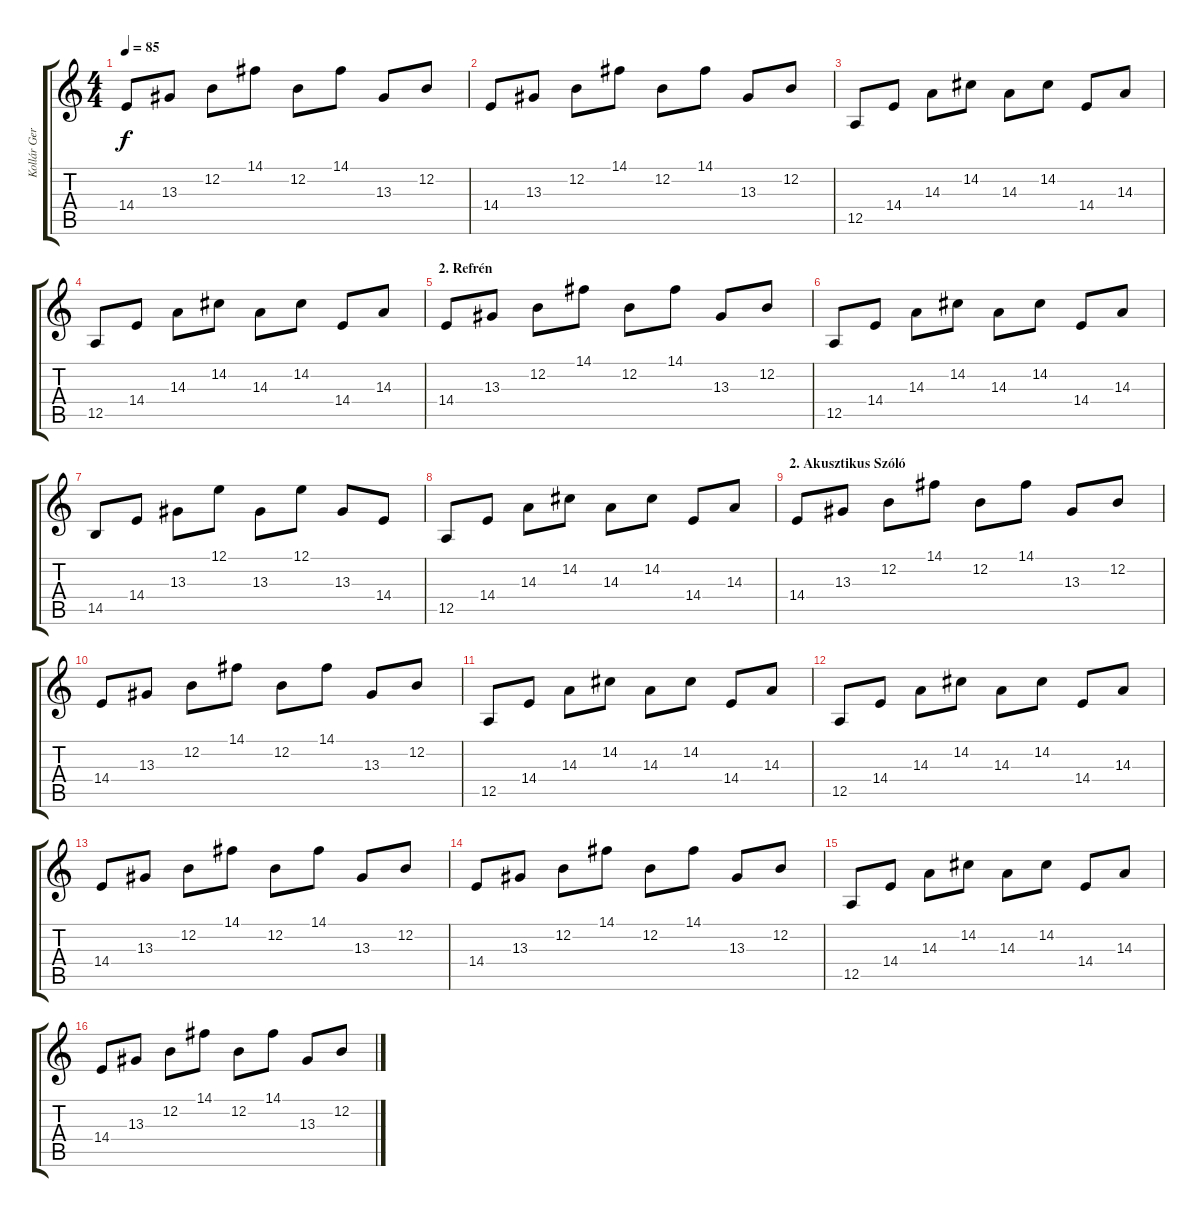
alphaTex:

\track ("Kollár Gergõ - Zongora" "Kollár Ger") {instrument acousticgrandpiano}
\staff {score tabs}
\tuning (E4 B3 G3 D3 A2 E2) {hide}
\ts (4 4)
\tempo 85
\clef g2
\ks c
14.4.8{dy f} 13.3.8 12.2.8 14.1.8 12.2.8 14.1.8 13.3.8 12.2.8 |
14.4.8 13.3.8 12.2.8 14.1.8 12.2.8 14.1.8 13.3.8 12.2.8 |
12.5.8 14.4.8 14.3.8 14.2.8 14.3.8 14.2.8 14.4.8 14.3.8 |
12.5.8 14.4.8 14.3.8 14.2.8 14.3.8 14.2.8 14.4.8 14.3.8 |
\section ("" "2. Refrén")
14.4.8 13.3.8 12.2.8 14.1.8 12.2.8 14.1.8 13.3.8 12.2.8 |
12.5.8 14.4.8 14.3.8 14.2.8 14.3.8 14.2.8 14.4.8 14.3.8 |
14.5.8 14.4.8 13.3.8 12.1.8 13.3.8 12.1.8 13.3.8 14.4.8 |
12.5.8 14.4.8 14.3.8 14.2.8 14.3.8 14.2.8 14.4.8 14.3.8 |
\section ("" "2. Akusztikus Szóló")
14.4.8 13.3.8 12.2.8 14.1.8 12.2.8 14.1.8 13.3.8 12.2.8 |
14.4.8 13.3.8 12.2.8 14.1.8 12.2.8 14.1.8 13.3.8 12.2.8 |
12.5.8 14.4.8 14.3.8 14.2.8 14.3.8 14.2.8 14.4.8 14.3.8 |
12.5.8 14.4.8 14.3.8 14.2.8 14.3.8 14.2.8 14.4.8 14.3.8 |
14.4.8 13.3.8 12.2.8 14.1.8 12.2.8 14.1.8 13.3.8 12.2.8 |
14.4.8 13.3.8 12.2.8 14.1.8 12.2.8 14.1.8 13.3.8 12.2.8 |
12.5.8 14.4.8 14.3.8 14.2.8 14.3.8 14.2.8 14.4.8 14.3.8 |
14.4.8 13.3.8 12.2.8 14.1.8 12.2.8 14.1.8 13.3.8 12.2.8
